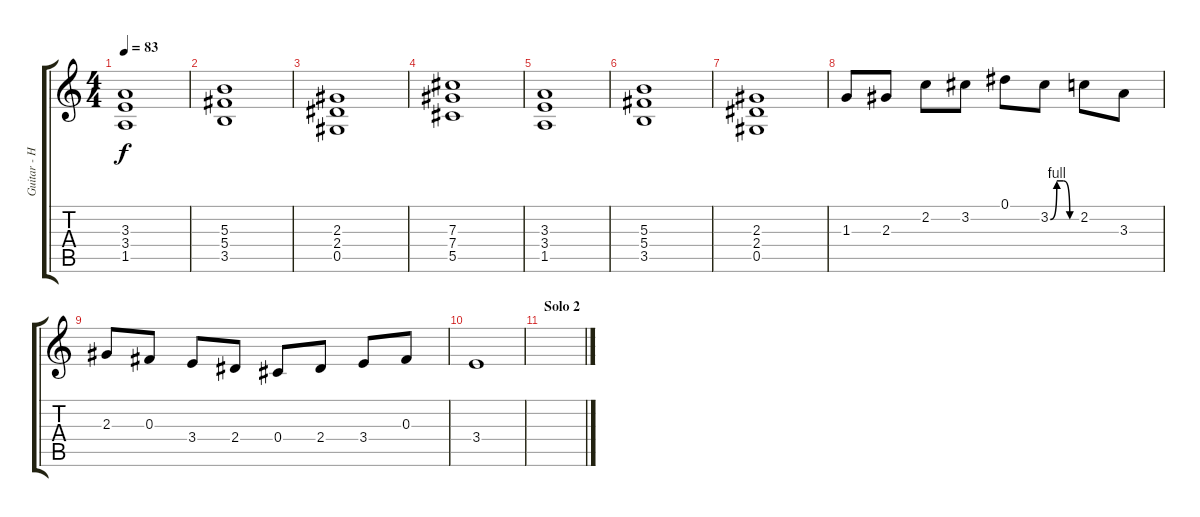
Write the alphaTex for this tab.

\track ("Guitar - Henjo Richter" "Guitar - H") {instrument overdrivenguitar}
\staff {score tabs}
\tuning (Eb4 Bb3 Gb3 Db3 Ab2 Eb2) {hide}
\ts (4 4)
\tempo 83
\clef g2
\ks c
(3.3 3.4 1.5).1{dy f} |
(5.3 5.4 3.5).1 |
(2.3 2.4 0.5).1 |
(7.3 7.4 5.5).1 |
(3.3 3.4 1.5).1 |
(5.3 5.4 3.5).1 |
(2.3 2.4 0.5).1 |
1.3.8 2.3.8 2.2.8 3.2.8 0.1.8 3.2{be (custom 0 0 15 4 30 4 45 0 60 0)}.8 2.2.8 3.3.8 |
2.3.8 0.3.8 3.4.8 2.4.8 0.4.8 2.4.8 3.4.8 0.3.8 |
3.4.1 |
\section ("" "Solo 2")
